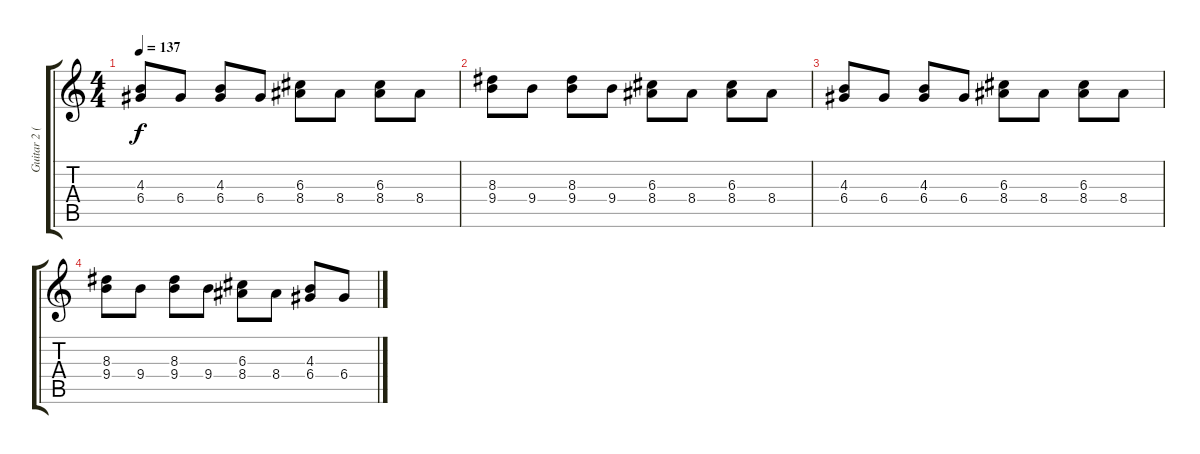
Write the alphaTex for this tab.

\track ("Guitar 2 (Lead)" "Guitar 2 (") {instrument distortionguitar}
\staff {score tabs}
\tuning (E4 B3 G3 D3 A2 E2) {hide}
\ts (4 4)
\tempo 137
\clef g2
\ks c
(4.3 6.4).8{dy f} 6.4.8 (4.3 6.4).8 6.4.8 (6.3 8.4).8 8.4.8 (6.3 8.4).8 8.4.8 |
(8.3 9.4).8 9.4.8 (8.3 9.4).8 9.4.8 (6.3 8.4).8 8.4.8 (6.3 8.4).8 8.4.8 |
(4.3 6.4).8 6.4.8 (4.3 6.4).8 6.4.8 (6.3 8.4).8 8.4.8 (6.3 8.4).8 8.4.8 |
(8.3 9.4).8 9.4.8 (8.3 9.4).8 9.4.8 (6.3 8.4).8 8.4.8 (4.3 6.4).8 6.4.8
